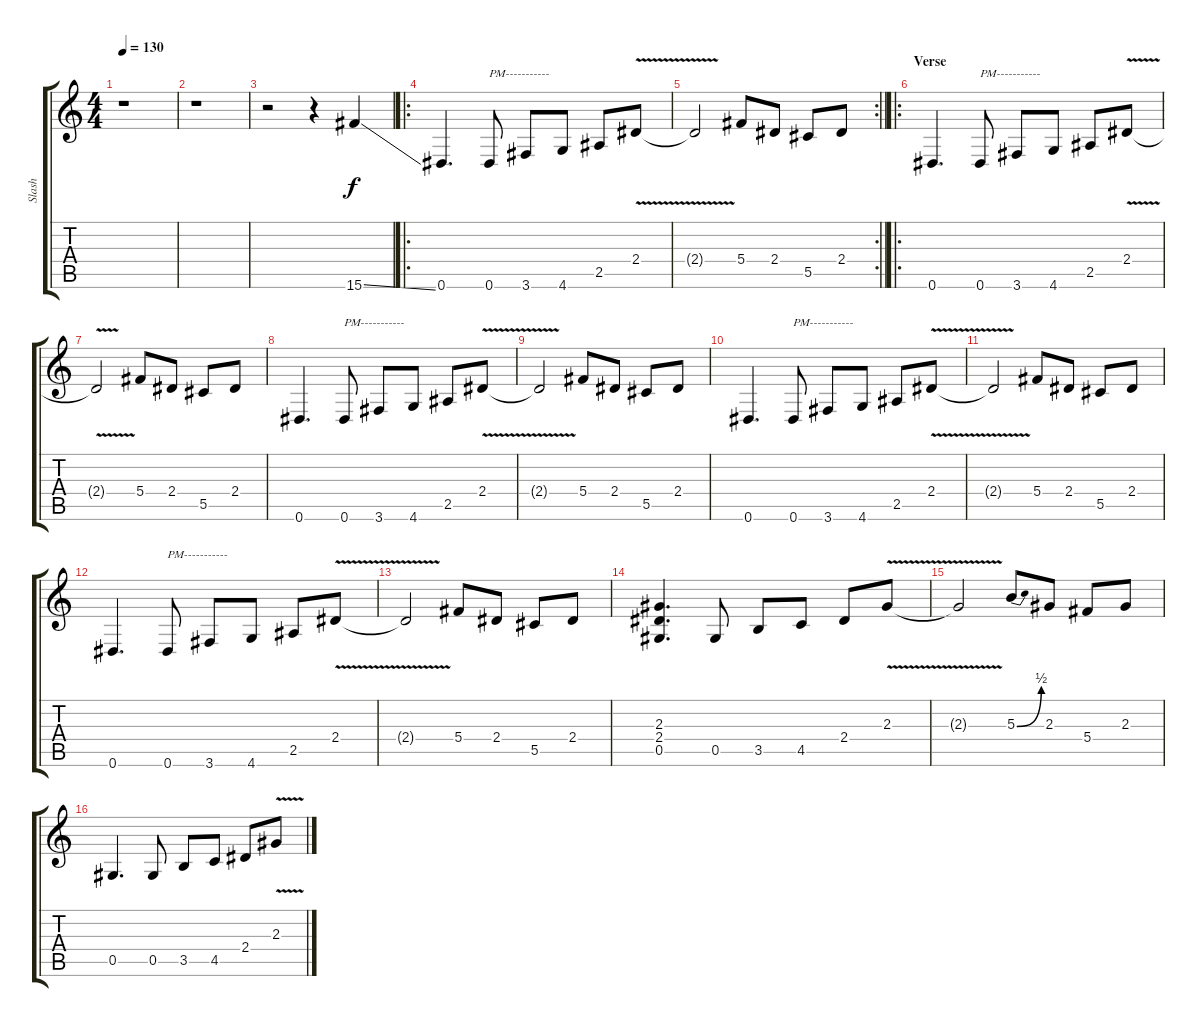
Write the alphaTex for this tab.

\track ("Slash" "Slash") {instrument distortionguitar}
\staff {score tabs}
\tuning (Eb4 Bb3 Gb3 Db3 Ab2 Eb2) {hide}
\ts (4 4)
\tempo 130
\clef g2
\ks c
r.1{dy f instrument distortionguitar} |
r.1 |
r.2 r.4 15.6{ss}.4 |
\ro
0.6.4{d} 0.6.8{txt "PM-----------"} 3.6.8 4.6.8 2.5.8 2.4{v}.8 |
\rc 2
\barLineRight lightlight
2.4{t}.2 5.4.8 2.4.8 5.5.8 2.4.8 |
\ro
\section ("" "Verse")
0.6.4{d} 0.6.8{txt "PM-----------"} 3.6.8 4.6.8 2.5.8 2.4{v}.8 |
2.4{t}.2 5.4.8 2.4.8 5.5.8 2.4.8 |
0.6.4{d} 0.6.8{txt "PM-----------"} 3.6.8 4.6.8 2.5.8 2.4{v}.8 |
2.4{t}.2 5.4.8 2.4.8 5.5.8 2.4.8 |
0.6.4{d} 0.6.8{txt "PM-----------"} 3.6.8 4.6.8 2.5.8 2.4{v}.8 |
2.4{t}.2 5.4.8 2.4.8 5.5.8 2.4.8 |
0.6.4{d} 0.6.8{txt "PM-----------"} 3.6.8 4.6.8 2.5.8 2.4{v}.8 |
2.4{t}.2 5.4.8 2.4.8 5.5.8 2.4.8 |
(2.3 2.4 0.5).4{d} 0.5.8 3.5.8 4.5.8 2.4.8 2.3{v}.8 |
2.3{t}.2 5.3{be (bend 0 0 60 2)}.8 2.3.8 5.4.8 2.3.8 |
0.5.4{d} 0.5.8 3.5.8 4.5.8 2.4.8 2.3{v}.8
